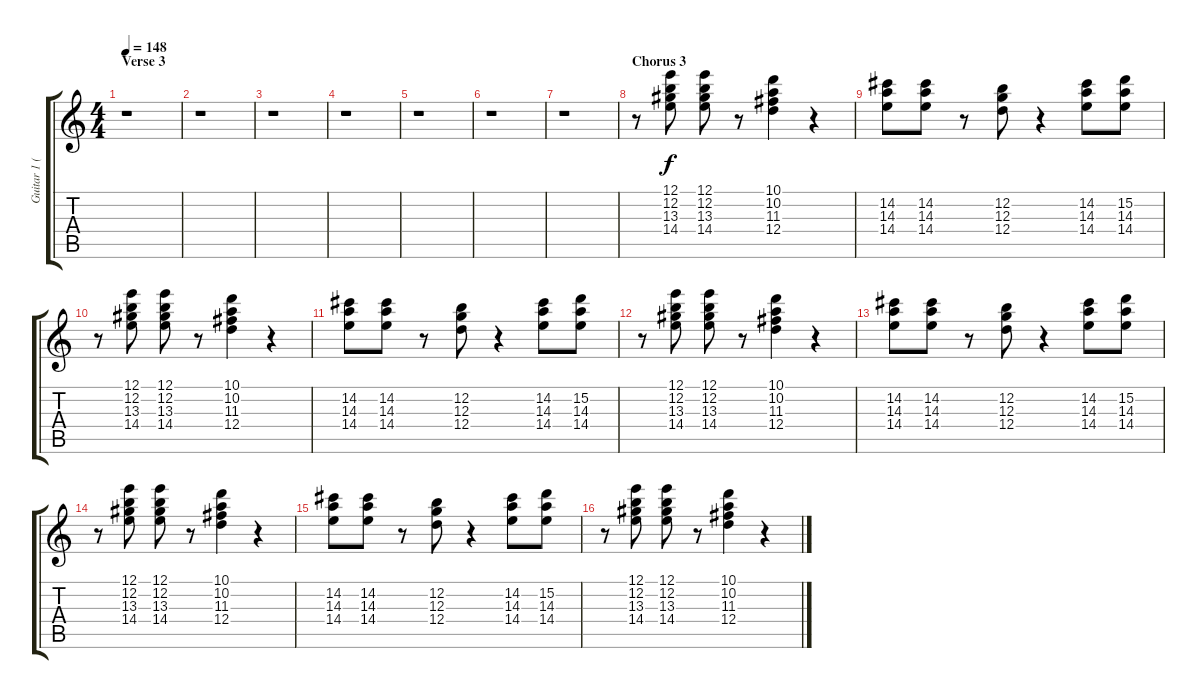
\track ("Guitar 1 (Nicholaus Arson)" "Guitar 1 (") {instrument overdrivenguitar}
\staff {score tabs}
\tuning (E4 B3 G3 D3 A2 E2) {hide}
\ts (4 4)
\section ("" "Verse 3")
\tempo 148
\clef g2
\ks c
r.1{dy f} |
r.1 |
r.1 |
r.1 |
r.1 |
r.1 |
r.1 |
\section ("" "Chorus 3")
r.8 (12.1 12.2 13.3 14.4).8 (12.1 12.2 13.3 14.4).8 r.8 (10.1 10.2 11.3 12.4).4 r.4 |
(14.2 14.3 14.4).8 (14.2 14.3 14.4).8 r.8 (12.2 12.3 12.4).8 r.4 (14.2 14.3 14.4).8 (15.2 14.3 14.4).8 |
r.8 (12.1 12.2 13.3 14.4).8 (12.1 12.2 13.3 14.4).8 r.8 (10.1 10.2 11.3 12.4).4 r.4 |
(14.2 14.3 14.4).8 (14.2 14.3 14.4).8 r.8 (12.2 12.3 12.4).8 r.4 (14.2 14.3 14.4).8 (15.2 14.3 14.4).8 |
r.8 (12.1 12.2 13.3 14.4).8 (12.1 12.2 13.3 14.4).8 r.8 (10.1 10.2 11.3 12.4).4 r.4 |
(14.2 14.3 14.4).8 (14.2 14.3 14.4).8 r.8 (12.2 12.3 12.4).8 r.4 (14.2 14.3 14.4).8 (15.2 14.3 14.4).8 |
r.8 (12.1 12.2 13.3 14.4).8 (12.1 12.2 13.3 14.4).8 r.8 (10.1 10.2 11.3 12.4).4 r.4 |
(14.2 14.3 14.4).8 (14.2 14.3 14.4).8 r.8 (12.2 12.3 12.4).8 r.4 (14.2 14.3 14.4).8 (15.2 14.3 14.4).8 |
r.8 (12.1 12.2 13.3 14.4).8 (12.1 12.2 13.3 14.4).8 r.8 (10.1 10.2 11.3 12.4).4 r.4
